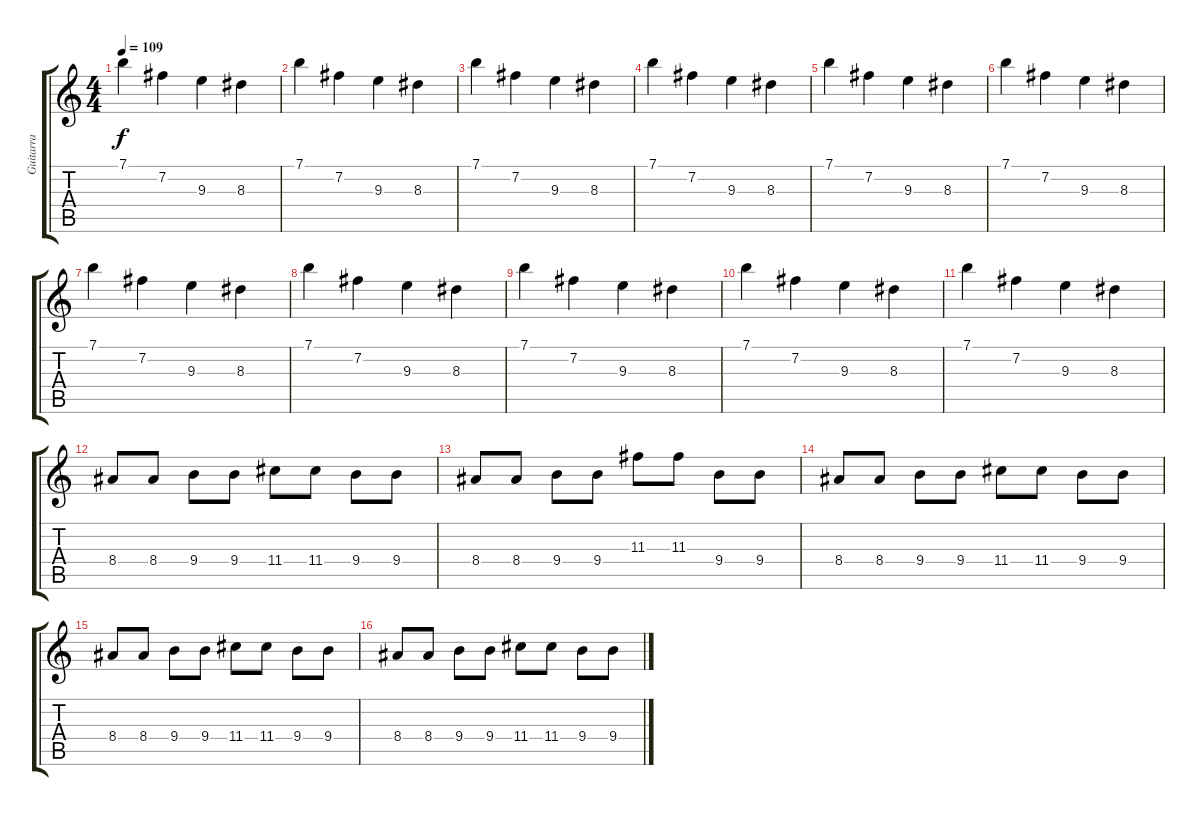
\track ("Guitarra" "Guitarra") {instrument acousticguitarnylon}
\staff {score tabs}
\tuning (E4 B3 G3 D3 A2 E2) {hide}
\ts (4 4)
\tempo 109
\clef g2
\ks c
7.1.4{dy f} 7.2.4 9.3.4 8.3.4 |
7.1.4 7.2.4 9.3.4 8.3.4 |
7.1.4 7.2.4 9.3.4 8.3.4 |
7.1.4 7.2.4 9.3.4 8.3.4 |
7.1.4 7.2.4 9.3.4 8.3.4 |
7.1.4 7.2.4 9.3.4 8.3.4 |
7.1.4 7.2.4 9.3.4 8.3.4 |
7.1.4 7.2.4 9.3.4 8.3.4 |
7.1.4 7.2.4 9.3.4 8.3.4 |
7.1.4 7.2.4 9.3.4 8.3.4 |
7.1.4 7.2.4 9.3.4 8.3.4 |
8.4.8{instrument overdrivenguitar} 8.4.8 9.4.8 9.4.8 11.4.8 11.4.8 9.4.8 9.4.8 |
8.4.8{instrument overdrivenguitar} 8.4.8 9.4.8 9.4.8 11.3.8 11.3.8 9.4.8 9.4.8 |
8.4.8{instrument overdrivenguitar} 8.4.8 9.4.8 9.4.8 11.4.8 11.4.8 9.4.8 9.4.8 |
8.4.8{instrument overdrivenguitar} 8.4.8 9.4.8 9.4.8 11.4.8 11.4.8 9.4.8 9.4.8 |
8.4.8{instrument overdrivenguitar} 8.4.8 9.4.8 9.4.8 11.4.8 11.4.8 9.4.8 9.4.8
